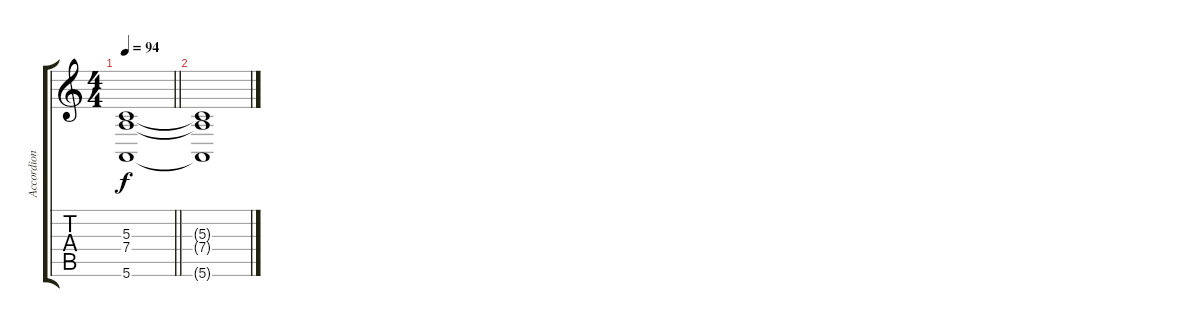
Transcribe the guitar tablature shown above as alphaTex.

\track ("Accordion" "Accordion") {instrument accordion}
\staff {score tabs}
\tuning (E4 B3 G3 D3 A2 E2) {hide}
\ts (4 4)
\tempo 94
\clef g2
\barLineRight lightlight
\ks c
(5.3 7.4 5.6).1{dy f} |
(5.3{t} 7.4{t} 5.6{t}).1
